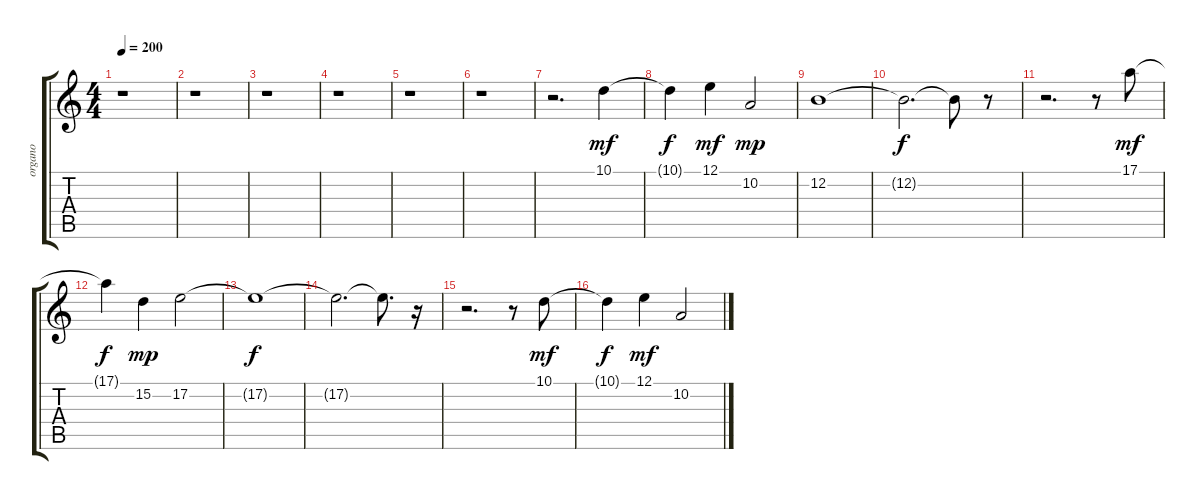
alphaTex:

\track ("organo" "organo") {instrument rockorgan}
\staff {score tabs}
\tuning (E4 B3 G3 D3 A2 E2) {hide}
\ts (4 4)
\tempo 200
\clef g2
\ks c
r.1{dy mp} |
r.1 |
r.1 |
r.1 |
r.1 |
r.1 |
r.2{d} 10.1.4{dy mf} |
10.1{t}.4{dy f} 12.1.4{dy mf} 10.2.2{dy mp} |
12.2.1 |
12.2{t}.2{d dy f} 12.2{t}.8 r.8 |
r.2{d} r.8 17.1.8{dy mf} |
17.1{t}.4{dy f} 15.2.4{dy mp} 17.2.2 |
17.2{t}.1{dy f} |
17.2{t}.2{d} 17.2{t}.8{d} r.16 |
r.2{d} r.8 10.1.8{dy mf} |
10.1{t}.4{dy f} 12.1.4{dy mf} 10.2.2
